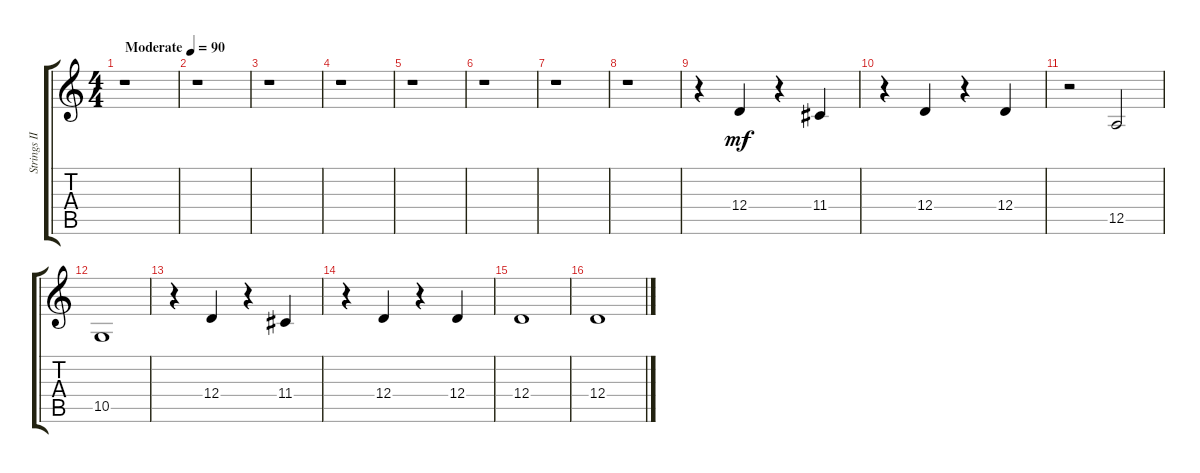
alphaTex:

\track ("Strings II" "Strings II") {instrument stringensemble1}
\staff {score tabs}
\tuning (E4 B3 G3 D3 A2 E2) {hide}
\ts (4 4)
\tempo (90 "Moderate")
\clef g2
\ks c
r.1{dy mf instrument stringensemble1} |
r.1 |
r.1 |
r.1 |
r.1 |
r.1 |
r.1 |
r.1 |
r.4 12.4.4 r.4 11.4.4 |
r.4 12.4.4 r.4 12.4.4 |
r.2 12.5.2 |
10.5.1 |
r.4 12.4.4 r.4 11.4.4 |
r.4 12.4.4 r.4 12.4.4 |
12.4.1 |
12.4.1
